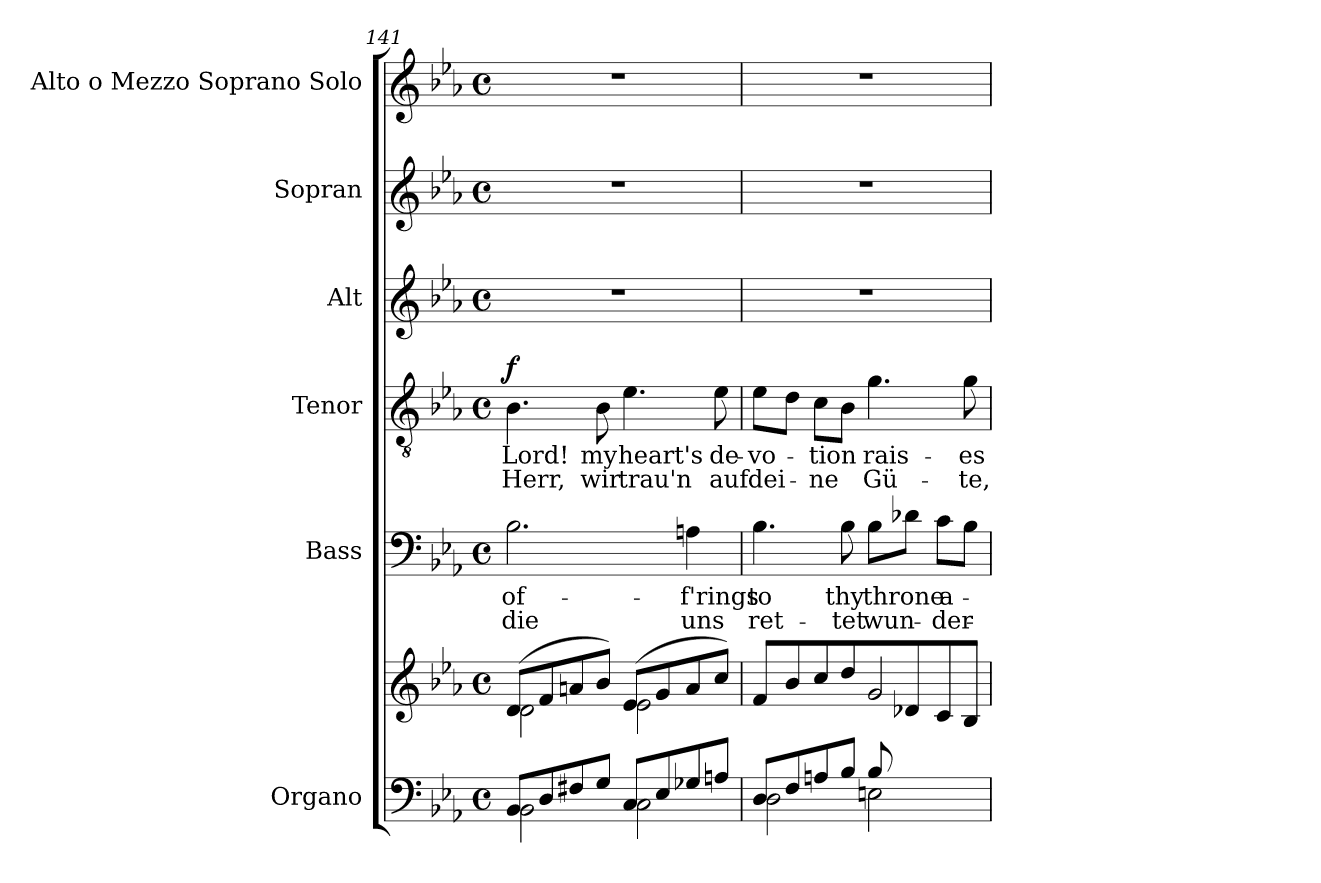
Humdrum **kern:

**kern	**kern	**kern	**text	**text	**kern	**text	**text	**dynam	**kern	**kern	**kern
*part6	*part6	*part5	*part5	*part5	*part4	*part4	*part4	*part4	*part3	*part2	*part1
*staff7	*staff6	*staff5	*staff5	*staff5	*staff4	*staff4	*staff4	*staff4	*staff3	*staff2	*staff1
*I"Organo	*	*I"Bass	*	*	*I"Tenor	*	*	*	*I"Alt	*I"Sopran	*I"Alto o Mezzo Soprano Solo
*	*	*I'B	*	*	*I'T	*	*	*	*I'A	*I'S	*I'S o l o
*clefF4	*clefG2	*clefF4	*	*	*clefGv2	*	*	*	*clefG2	*clefG2	*clefG2
*k[b-e-a-]	*k[b-e-a-]	*k[b-e-a-]	*	*	*k[b-e-a-]	*	*	*	*k[b-e-a-]	*k[b-e-a-]	*k[b-e-a-]
*M4/4	*M4/4	*M4/4	*	*	*M4/4	*	*	*	*M4/4	*M4/4	*M4/4
*met(c)	*met(c)	*met(c)	*	*	*met(c)	*	*	*	*met(c)	*met(c)	*met(c)
=141	=141	=141	=141	=141	=141	=141	=141	=141	=141	=141	=141
*^	*^	*	*	*	*	*	*	*	*	*	*
!	!	!	!	!	!	!	!	!	!	!LO:DY:a	!	!	!
8BB-/L	2BB-\	(8d/L	2d\	2.B-\	of-	die	4.B-\	Lord!	Herr,	f	1r	1r	1r
8D/	.	8f/	.	.	.	.	.	.	.	.	.	.	.
8F#X/	.	8an/	.	.	.	.	.	.	.	.	.	.	.
8G/J	.	8b-/J)	.	.	.	.	8B-\	my	wir	.	.	.	.
8C/L	2C\	(8e-/L	2e-\	.	.	.	4.e-\	heart's	trau'n	.	.	.	.
8E-/	.	8g/	.	.	.	.	.	.	.	.	.	.	.
8G-X/	.	8a/	.	4An\	-f'rings	uns	.	.	.	.	.	.	.
8An/J	.	8cc/J)	.	.	.	.	8e-\	de-	auf	.	.	.	.
!!LO:PB:g=z
=142	=142	=142	=142	=142	=142	=142	=142	=142	=142	=142	=142	=142	=142
*	*^	*	*	*	*	*	*	*	*	*	*	*	*
2ryy	8D/L	2D\	8f/L	2ryy	4.B-\	to	ret-	8e-\L	-vo-	dei-	.	1r	1r	1r
.	8F/	.	8b-/	.	.	.	.	8d\J	.	.	.	.	.	.
.	8An/	.	8cc/	.	.	.	.	8c\L	-tion	-ne	.	.	.	.
.	8B-/J	.	8dd/J	.	8B-\	thy	-tet	8B-\J	.	.	.	.	.	.
8B-/L	2rCCyy	2En\	8ryy	2g/	8B-\L	throne	wun-	4.g\	rais-	Gü-	.	.	.	.
4.ryy	.	.	8d-X\	.	8d-X\J	.	.	.	.	.	.	.	.	.
.	.	.	8c\	.	8c\L	a-	-der-	.	.	.	.	.	.	.
.	.	.	8B-\J	.	8B-\J	.	.	8g\	-es	-te,	.	.	.	.
*v	*v	*v	*	*	*	*	*	*	*	*	*	*	*	*
*	*v	*v	*	*	*	*	*	*	*	*	*	*
=	=	=	=	=	=	=	=	=	=	=	=
*-	*-	*-	*-	*-	*-	*-	*-	*-	*-	*-	*-
